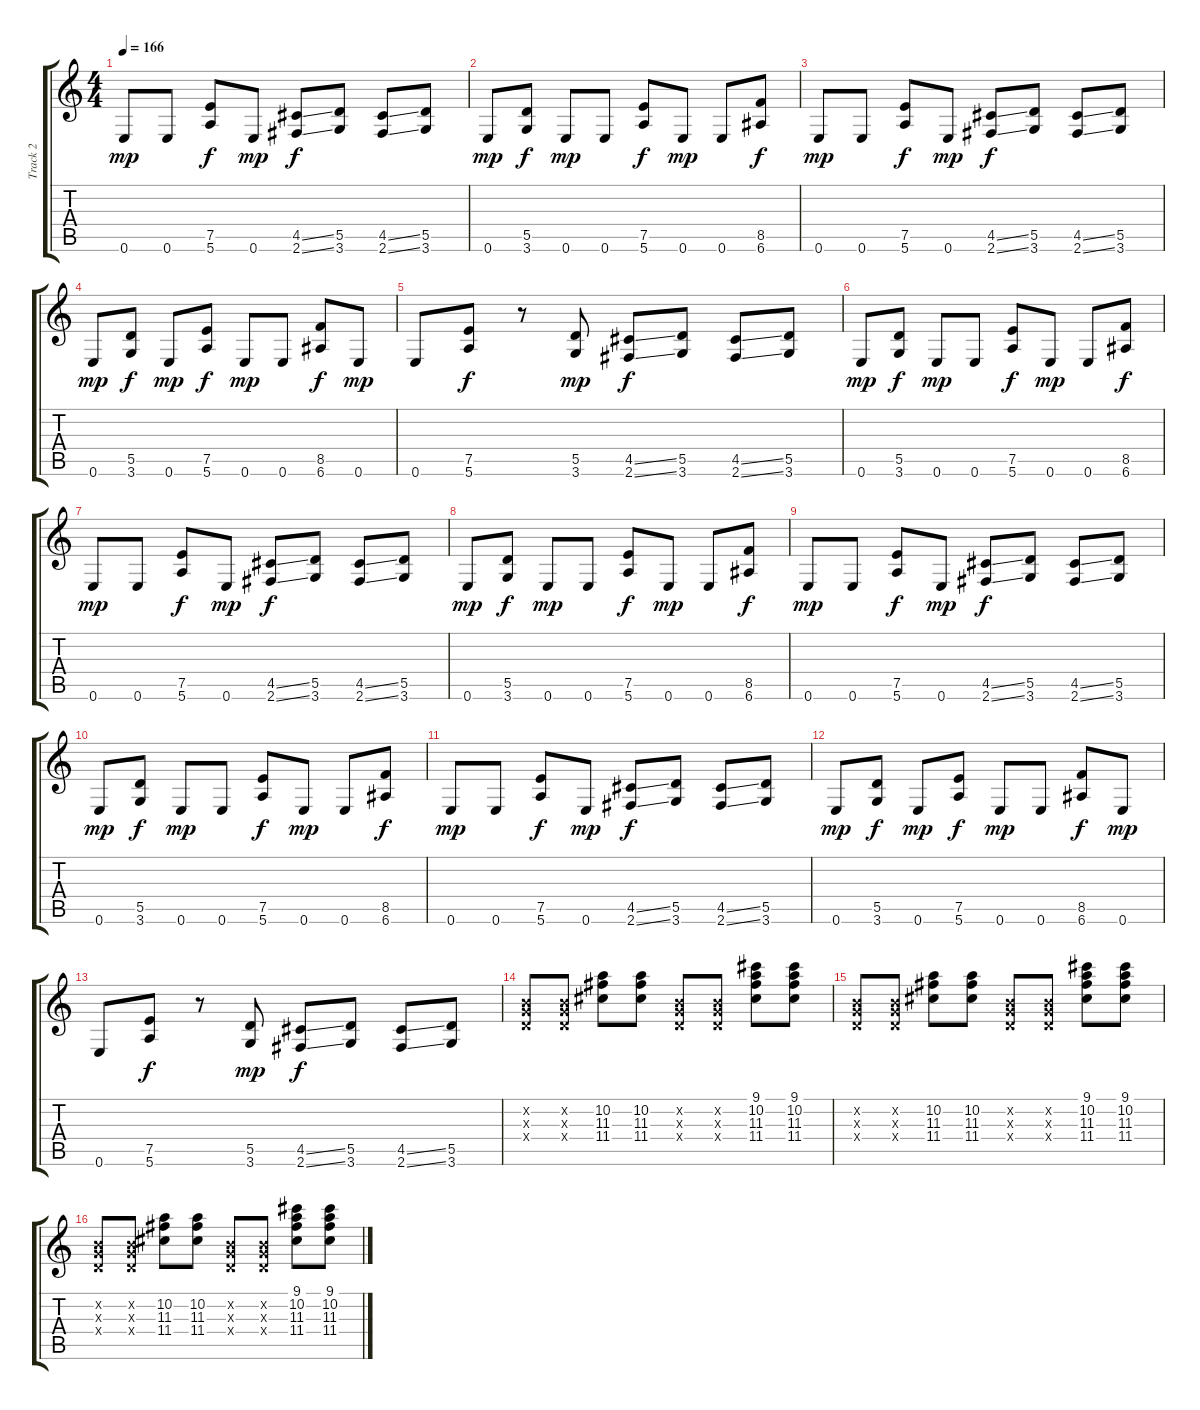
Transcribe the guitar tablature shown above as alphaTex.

\track ("Track 2" "Track 2") {instrument distortionguitar}
\staff {score tabs}
\tuning (E4 B3 G3 D3 A2 E2) {hide}
\ts (4 4)
\tempo 166
\clef g2
\ks c
0.6.8{dy mp} 0.6.8 (7.5 5.6).8{dy f} 0.6.8{dy mp} (4.5{ss} 2.6{ss}).8{dy f} (5.5 3.6).8 (4.5{ss} 2.6{ss}).8 (5.5 3.6).8 |
0.6.8{dy mp} (5.5 3.6).8{dy f} 0.6.8{dy mp} 0.6.8 (7.5 5.6).8{dy f} 0.6.8{dy mp} 0.6.8 (8.5 6.6).8{dy f} |
0.6.8{dy mp} 0.6.8 (7.5 5.6).8{dy f} 0.6.8{dy mp} (4.5{ss} 2.6{ss}).8{dy f} (5.5 3.6).8 (4.5{ss} 2.6{ss}).8 (5.5 3.6).8 |
0.6.8{dy mp} (5.5 3.6).8{dy f} 0.6.8{dy mp} (7.5 5.6).8{dy f} 0.6.8{dy mp} 0.6.8 (8.5 6.6).8{dy f} 0.6.8{dy mp} |
0.6.8 (7.5 5.6).8{dy f} r.8 (5.5 3.6).8{dy mp} (4.5{ss} 2.6{ss}).8{dy f} (5.5 3.6).8 (4.5{ss} 2.6{ss}).8 (5.5 3.6).8 |
0.6.8{dy mp} (5.5 3.6).8{dy f} 0.6.8{dy mp} 0.6.8 (7.5 5.6).8{dy f} 0.6.8{dy mp} 0.6.8 (8.5 6.6).8{dy f} |
0.6.8{dy mp} 0.6.8 (7.5 5.6).8{dy f} 0.6.8{dy mp} (4.5{ss} 2.6{ss}).8{dy f} (5.5 3.6).8 (4.5{ss} 2.6{ss}).8 (5.5 3.6).8 |
0.6.8{dy mp} (5.5 3.6).8{dy f} 0.6.8{dy mp} 0.6.8 (7.5 5.6).8{dy f} 0.6.8{dy mp} 0.6.8 (8.5 6.6).8{dy f} |
0.6.8{dy mp} 0.6.8 (7.5 5.6).8{dy f} 0.6.8{dy mp} (4.5{ss} 2.6{ss}).8{dy f} (5.5 3.6).8 (4.5{ss} 2.6{ss}).8 (5.5 3.6).8 |
0.6.8{dy mp} (5.5 3.6).8{dy f} 0.6.8{dy mp} 0.6.8 (7.5 5.6).8{dy f} 0.6.8{dy mp} 0.6.8 (8.5 6.6).8{dy f} |
0.6.8{dy mp} 0.6.8 (7.5 5.6).8{dy f} 0.6.8{dy mp} (4.5{ss} 2.6{ss}).8{dy f} (5.5 3.6).8 (4.5{ss} 2.6{ss}).8 (5.5 3.6).8 |
0.6.8{dy mp} (5.5 3.6).8{dy f} 0.6.8{dy mp} (7.5 5.6).8{dy f} 0.6.8{dy mp} 0.6.8 (8.5 6.6).8{dy f} 0.6.8{dy mp} |
0.6.8 (7.5 5.6).8{dy f} r.8 (5.5 3.6).8{dy mp} (4.5{ss} 2.6{ss}).8{dy f} (5.5 3.6).8 (4.5{ss} 2.6{ss}).8 (5.5 3.6).8 |
(0.2{x} 0.3{x} 0.4{x}).8 (0.2{x} 0.3{x} 0.4{x}).8 (10.2 11.3 11.4).8 (10.2 11.3 11.4).8 (0.2{x} 0.3{x} 0.4{x}).8 (0.2{x} 0.3{x} 0.4{x}).8 (9.1 10.2 11.3 11.4).8 (9.1 10.2 11.3 11.4).8 |
(0.2{x} 0.3{x} 0.4{x}).8 (0.2{x} 0.3{x} 0.4{x}).8 (10.2 11.3 11.4).8 (10.2 11.3 11.4).8 (0.2{x} 0.3{x} 0.4{x}).8 (0.2{x} 0.3{x} 0.4{x}).8 (9.1 10.2 11.3 11.4).8 (9.1 10.2 11.3 11.4).8 |
(0.2{x} 0.3{x} 0.4{x}).8 (0.2{x} 0.3{x} 0.4{x}).8 (10.2 11.3 11.4).8 (10.2 11.3 11.4).8 (0.2{x} 0.3{x} 0.4{x}).8 (0.2{x} 0.3{x} 0.4{x}).8 (9.1 10.2 11.3 11.4).8 (9.1 10.2 11.3 11.4).8
